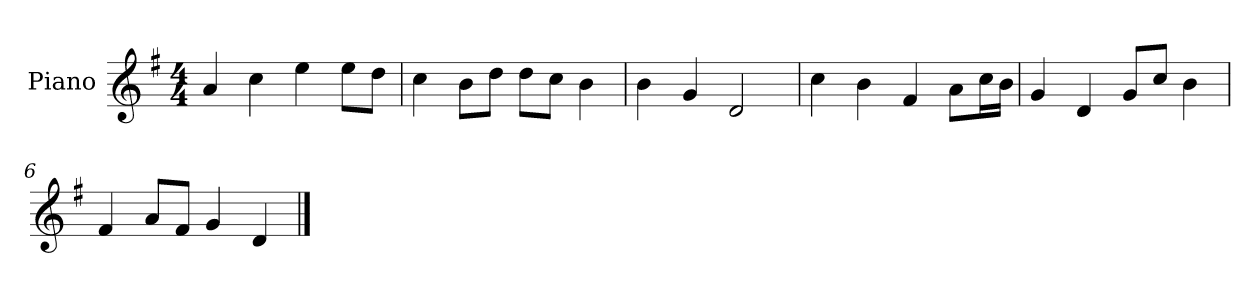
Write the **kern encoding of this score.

**kern
*part1
*staff1
*I"Piano
*I'P-no
*clefG2
*k[f#]
*M4/4
*MM90
=1
4a/
4cc\
4ee\
8ee\L
8dd\J
=2
4cc\
8b\L
8dd\J
8dd\L
8cc\J
4b\
=3
4b\
4g/
2d/
=4
4cc\
4b\
4f#/
8a\L
16cc\L
16b\JJ
=5
4g/
4d/
8g/L
8cc/J
4b\
=6
4f#/
8a/L
8f#/J
4g/
4d/
==
*-
